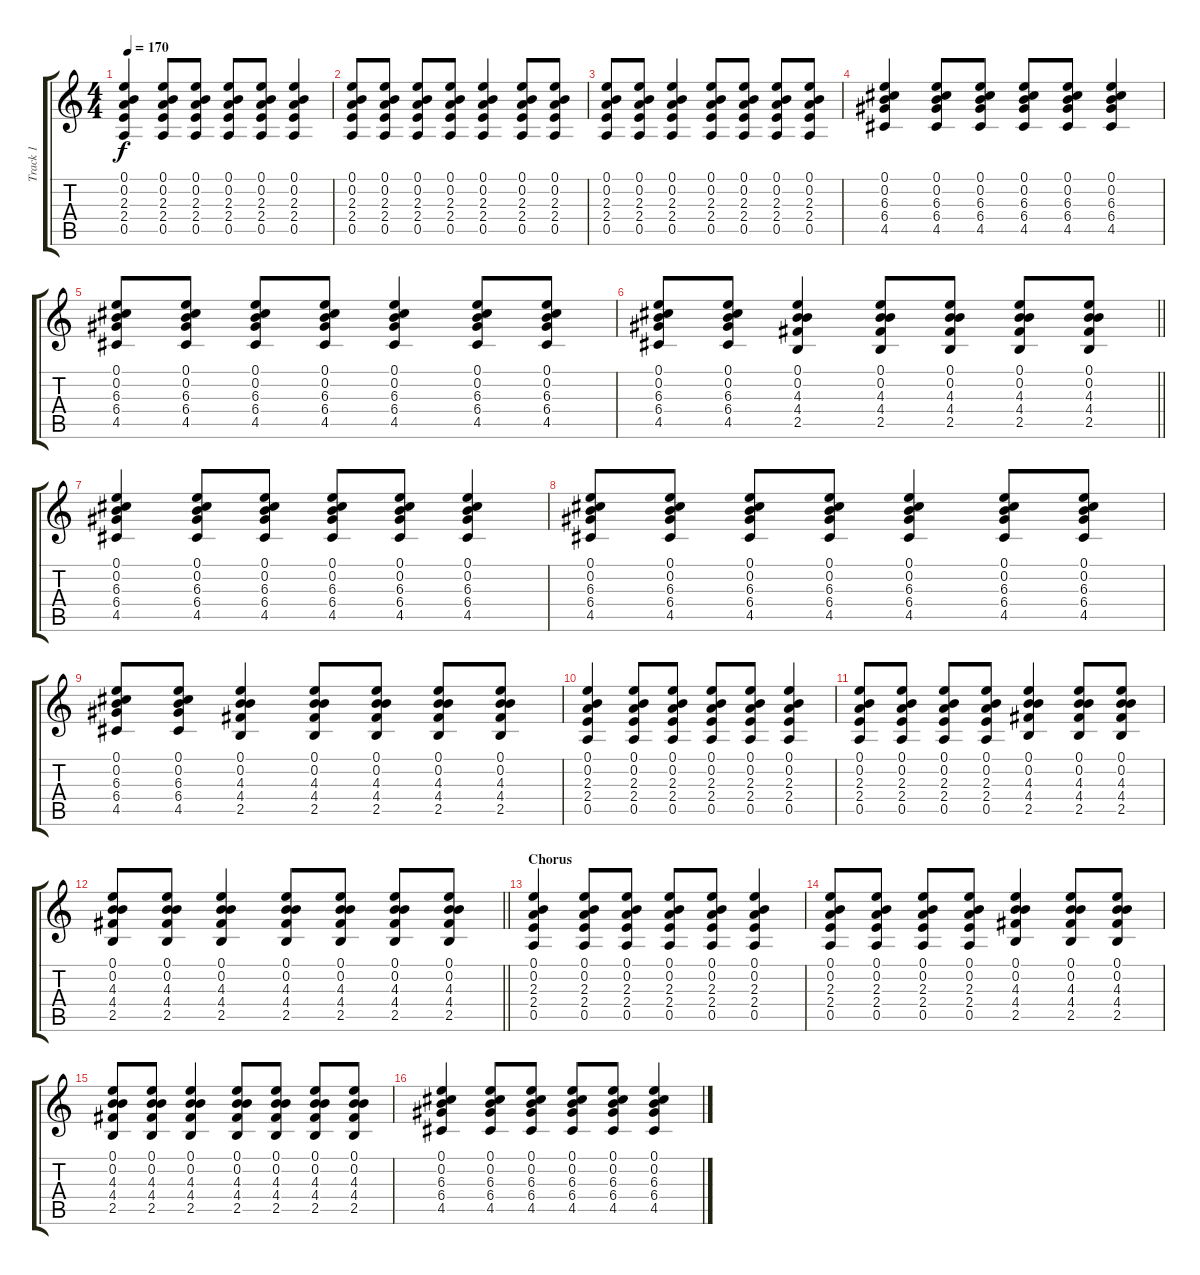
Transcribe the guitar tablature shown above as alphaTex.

\track ("Track 1" "Track 1") {instrument acousticguitarsteel}
\staff {score tabs}
\tuning (E4 B3 G3 D3 A2 E2) {hide}
\ts (4 4)
\tempo 170
\clef g2
\ks c
(0.1 0.2 2.3 2.4 0.5).4{dy f} (0.1 0.2 2.3 2.4 0.5).8 (0.1 0.2 2.3 2.4 0.5).8 (0.1 0.2 2.3 2.4 0.5).8 (0.1 0.2 2.3 2.4 0.5).8 (0.1 0.2 2.3 2.4 0.5).4 |
(0.1 0.2 2.3 2.4 0.5).8 (0.1 0.2 2.3 2.4 0.5).8 (0.1 0.2 2.3 2.4 0.5).8 (0.1 0.2 2.3 2.4 0.5).8 (0.1 0.2 2.3 2.4 0.5).4 (0.1 0.2 2.3 2.4 0.5).8 (0.1 0.2 2.3 2.4 0.5).8 |
(0.1 0.2 2.3 2.4 0.5).8 (0.1 0.2 2.3 2.4 0.5).8 (0.1 0.2 2.3 2.4 0.5).4 (0.1 0.2 2.3 2.4 0.5).8 (0.1 0.2 2.3 2.4 0.5).8 (0.1 0.2 2.3 2.4 0.5).8 (0.1 0.2 2.3 2.4 0.5).8 |
(0.1 0.2 6.3 6.4 4.5).4 (0.1 0.2 6.3 6.4 4.5).8 (0.1 0.2 6.3 6.4 4.5).8 (0.1 0.2 6.3 6.4 4.5).8 (0.1 0.2 6.3 6.4 4.5).8 (0.1 0.2 6.3 6.4 4.5).4 |
(0.1 0.2 6.3 6.4 4.5).8 (0.1 0.2 6.3 6.4 4.5).8 (0.1 0.2 6.3 6.4 4.5).8 (0.1 0.2 6.3 6.4 4.5).8 (0.1 0.2 6.3 6.4 4.5).4 (0.1 0.2 6.3 6.4 4.5).8 (0.1 0.2 6.3 6.4 4.5).8 |
\barLineRight lightlight
(0.1 0.2 6.3 6.4 4.5).8 (0.1 0.2 6.3 6.4 4.5).8 (0.1 0.2 4.3 4.4 2.5).4 (0.1 0.2 4.3 4.4 2.5).8 (0.1 0.2 4.3 4.4 2.5).8 (0.1 0.2 4.3 4.4 2.5).8 (0.1 0.2 4.3 4.4 2.5).8 |
(0.1 0.2 6.3 6.4 4.5).4 (0.1 0.2 6.3 6.4 4.5).8 (0.1 0.2 6.3 6.4 4.5).8 (0.1 0.2 6.3 6.4 4.5).8 (0.1 0.2 6.3 6.4 4.5).8 (0.1 0.2 6.3 6.4 4.5).4 |
(0.1 0.2 6.3 6.4 4.5).8 (0.1 0.2 6.3 6.4 4.5).8 (0.1 0.2 6.3 6.4 4.5).8 (0.1 0.2 6.3 6.4 4.5).8 (0.1 0.2 6.3 6.4 4.5).4 (0.1 0.2 6.3 6.4 4.5).8 (0.1 0.2 6.3 6.4 4.5).8 |
(0.1 0.2 6.3 6.4 4.5).8 (0.1 0.2 6.3 6.4 4.5).8 (0.1 0.2 4.3 4.4 2.5).4 (0.1 0.2 4.3 4.4 2.5).8 (0.1 0.2 4.3 4.4 2.5).8 (0.1 0.2 4.3 4.4 2.5).8 (0.1 0.2 4.3 4.4 2.5).8 |
(0.1 0.2 2.3 2.4 0.5).4 (0.1 0.2 2.3 2.4 0.5).8 (0.1 0.2 2.3 2.4 0.5).8 (0.1 0.2 2.3 2.4 0.5).8 (0.1 0.2 2.3 2.4 0.5).8 (0.1 0.2 2.3 2.4 0.5).4 |
(0.1 0.2 2.3 2.4 0.5).8 (0.1 0.2 2.3 2.4 0.5).8 (0.1 0.2 2.3 2.4 0.5).8 (0.1 0.2 2.3 2.4 0.5).8 (0.1 0.2 4.3 4.4 2.5).4 (0.1 0.2 4.3 4.4 2.5).8 (0.1 0.2 4.3 4.4 2.5).8 |
\barLineRight lightlight
(0.1 0.2 4.3 4.4 2.5).8 (0.1 0.2 4.3 4.4 2.5).8 (0.1 0.2 4.3 4.4 2.5).4 (0.1 0.2 4.3 4.4 2.5).8 (0.1 0.2 4.3 4.4 2.5).8 (0.1 0.2 4.3 4.4 2.5).8 (0.1 0.2 4.3 4.4 2.5).8 |
\section ("" "Chorus")
(0.1 0.2 2.3 2.4 0.5).4 (0.1 0.2 2.3 2.4 0.5).8 (0.1 0.2 2.3 2.4 0.5).8 (0.1 0.2 2.3 2.4 0.5).8 (0.1 0.2 2.3 2.4 0.5).8 (0.1 0.2 2.3 2.4 0.5).4 |
(0.1 0.2 2.3 2.4 0.5).8 (0.1 0.2 2.3 2.4 0.5).8 (0.1 0.2 2.3 2.4 0.5).8 (0.1 0.2 2.3 2.4 0.5).8 (0.1 0.2 4.3 4.4 2.5).4 (0.1 0.2 4.3 4.4 2.5).8 (0.1 0.2 4.3 4.4 2.5).8 |
(0.1 0.2 4.3 4.4 2.5).8 (0.1 0.2 4.3 4.4 2.5).8 (0.1 0.2 4.3 4.4 2.5).4 (0.1 0.2 4.3 4.4 2.5).8 (0.1 0.2 4.3 4.4 2.5).8 (0.1 0.2 4.3 4.4 2.5).8 (0.1 0.2 4.3 4.4 2.5).8 |
(0.1 0.2 6.3 6.4 4.5).4 (0.1 0.2 6.3 6.4 4.5).8 (0.1 0.2 6.3 6.4 4.5).8 (0.1 0.2 6.3 6.4 4.5).8 (0.1 0.2 6.3 6.4 4.5).8 (0.1 0.2 6.3 6.4 4.5).4
